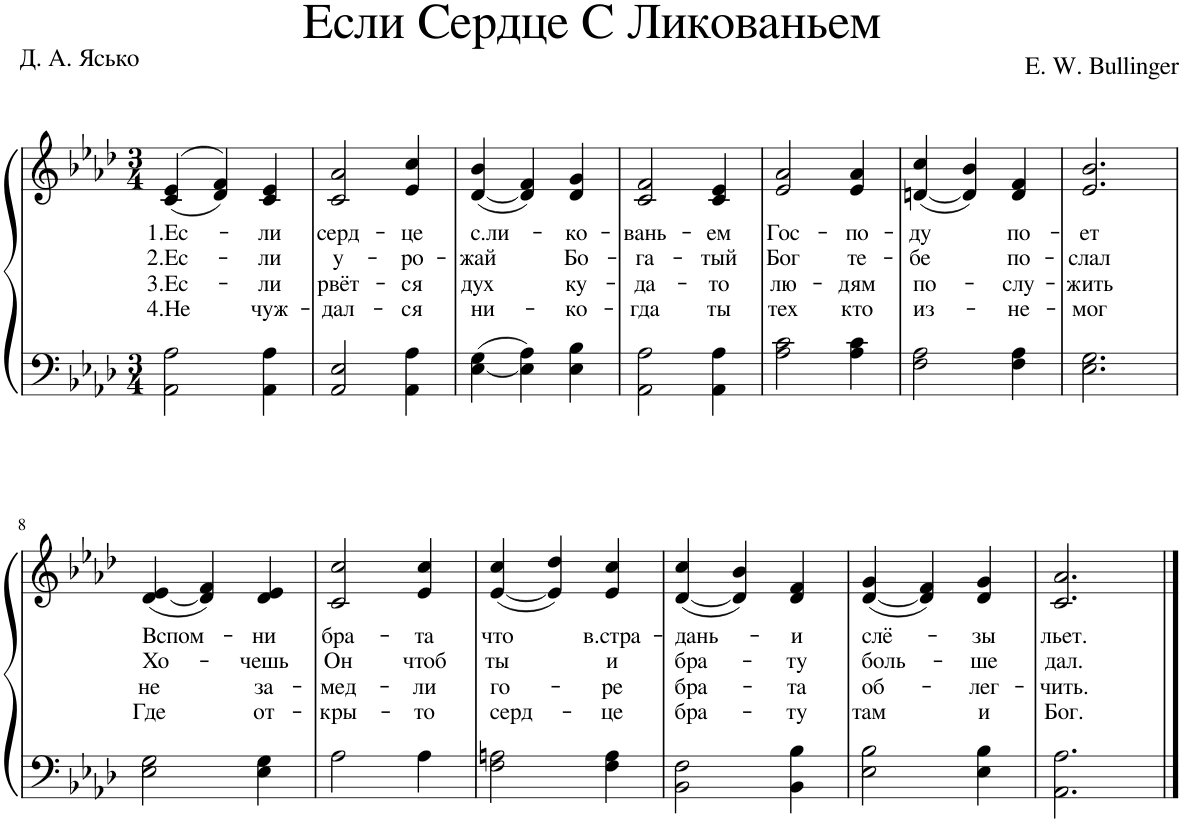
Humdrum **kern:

**kern	**kern	**text	**text	**text	**text
*part1	*part1	*part1	*part1	*part1	*part1
*staff2	*staff1	*staff1	*staff1	*staff1	*staff1
*I"Piano	*	*	*	*	*
*I'Pno.	*	*	*	*	*
*clefF4	*clefG2	*	*	*	*
*k[b-e-a-d-]	*k[b-e-a-d-]	*	*	*	*
*M3/4	*M3/4	*	*	*	*
=1	=1	=1	=1	=1	=1
!	!	!LO:LY:b	!LO:LY:b	!LO:LY:b	!LO:LY:b
2AA-\ 2A-\	(>(4c/ 4e-/	1.Eс-	2.Eс-	3.Eс-	4.Не
.	4d-/ 4f/))	.	.	.	.
!	!	!LO:LY:b	!LO:LY:b	!LO:LY:b	!LO:LY:b
4AA-\ 4A-\	4c/ 4e-/	-ли	-ли	-ли	чуж-
=2	=2	=2	=2	=2	=2
!	!	!LO:LY:b	!LO:LY:b	!LO:LY:b	!LO:LY:b
2AA-/ 2E-/	2c/ 2a-/	серд-	у-	рвёт-	-дал-
!	!	!LO:LY:b	!LO:LY:b	!LO:LY:b	!LO:LY:b
4AA-\ 4A-\	4e-/ 4cc/	-це	-ро-	-ся	-ся
=3	=3	=3	=3	=3	=3
!	!	!LO:LY:b	!LO:LY:b	!LO:LY:b	!LO:LY:b
[4E-\ 4G\	([4d-/ 4b-/	с.ли-	-жай	дух	ни-
4E-\] 4A-\	4d-/] 4f/)	.	.	.	.
!	!	!LO:LY:b	!LO:LY:b	!LO:LY:b	!LO:LY:b
4E-\ 4B-\	4d-/ 4g/	-ко-	Бо-	ку-	-ко-
=4	=4	=4	=4	=4	=4
!	!	!LO:LY:b	!LO:LY:b	!LO:LY:b	!LO:LY:b
2AA-\ 2A-\	2c/ 2f/	-вань-	-га-	-да-	-гда
!	!	!LO:LY:b	!LO:LY:b	!LO:LY:b	!LO:LY:b
4AA-\ 4A-\	4c/ 4e-/	-ем	-тый	-то	ты
=5	=5	=5	=5	=5	=5
!	!	!LO:LY:b	!LO:LY:b	!LO:LY:b	!LO:LY:b
2A-\ 2c\	2e-/ 2a-/	Гос-	Бог	лю-	тех
!	!	!LO:LY:b	!LO:LY:b	!LO:LY:b	!LO:LY:b
4A-\ 4c\	4e-/ 4a-/	-по-	те-	-дям	кто
=6	=6	=6	=6	=6	=6
!	!	!LO:LY:b	!LO:LY:b	!LO:LY:b	!LO:LY:b
2F\ 2A-\	([4dn/ 4cc/	-ду	-бе	по-	из-
.	4d/] 4b-/)	.	.	.	.
!	!	!LO:LY:b	!LO:LY:b	!LO:LY:b	!LO:LY:b
4F\ 4A-\	4d/ 4f/	по-	по-	-слу-	-не-
=7	=7	=7	=7	=7	=7
!	!	!LO:LY:b	!LO:LY:b	!LO:LY:b	!LO:LY:b
2.E-\ 2.G\	2.e-/ 2.b-/	-ет	-слал	-жить	-мог
!!LO:LB:g=z
=8	=8	=8	=8	=8	=8
!	!	!LO:LY:b	!LO:LY:b	!LO:LY:b	!LO:LY:b
2E-\ 2G\	([4d-/ 4e-/	Вспом-	Хо-	не	Где
.	4d-/] 4f/)	.	.	.	.
!	!	!LO:LY:b	!LO:LY:b	!LO:LY:b	!LO:LY:b
4E-\ 4G\	4d-/ 4e-/	-ни	-чешь	за-	от-
=9	=9	=9	=9	=9	=9
!	!	!LO:LY:b	!LO:LY:b	!LO:LY:b	!LO:LY:b
2A-\	2c/ 2cc/	бра-	Он	-мед-	-кры-
!	!	!LO:LY:b	!LO:LY:b	!LO:LY:b	!LO:LY:b
4A-\	4e-/ 4cc/	-та	чтоб	-ли	-то
=10	=10	=10	=10	=10	=10
!	!	!LO:LY:b	!LO:LY:b	!LO:LY:b	!LO:LY:b
2F\ 2An\	([4e-/ 4cc/	что	ты	го-	серд-
.	4e-/] 4dd-/)	.	.	.	.
!	!	!LO:LY:b	!LO:LY:b	!LO:LY:b	!LO:LY:b
4F\ 4A\	4e-/ 4cc/	в.стра-	и	-ре	-це
=11	=11	=11	=11	=11	=11
!	!	!LO:LY:b	!LO:LY:b	!LO:LY:b	!LO:LY:b
2BB-\ 2F\	([4d-/ 4cc/	-дань-	бра-	бра-	бра-
.	4d-/] 4b-/)	.	.	.	.
!	!	!LO:LY:b	!LO:LY:b	!LO:LY:b	!LO:LY:b
4BB-\ 4B-\	4d-/ 4f/	-и	-ту	-та	-ту
=12	=12	=12	=12	=12	=12
!	!	!LO:LY:b	!LO:LY:b	!LO:LY:b	!LO:LY:b
2E-\ 2B-\	([4d-/ 4g/	слё-	боль-	об-	там
.	4d-/] 4f/)	.	.	.	.
!	!	!LO:LY:b	!LO:LY:b	!LO:LY:b	!LO:LY:b
4E-\ 4B-\	4d-/ 4g/	-зы	-ше	-лег-	и
=13	=13	=13	=13	=13	=13
!	!	!LO:LY:b	!LO:LY:b	!LO:LY:b	!LO:LY:b
2.AA-\ 2.A-\	2.c/ 2.a-/	льет.	дал.	-чить.	Бог.
==	==	==	==	==	==
*-	*-	*-	*-	*-	*-
